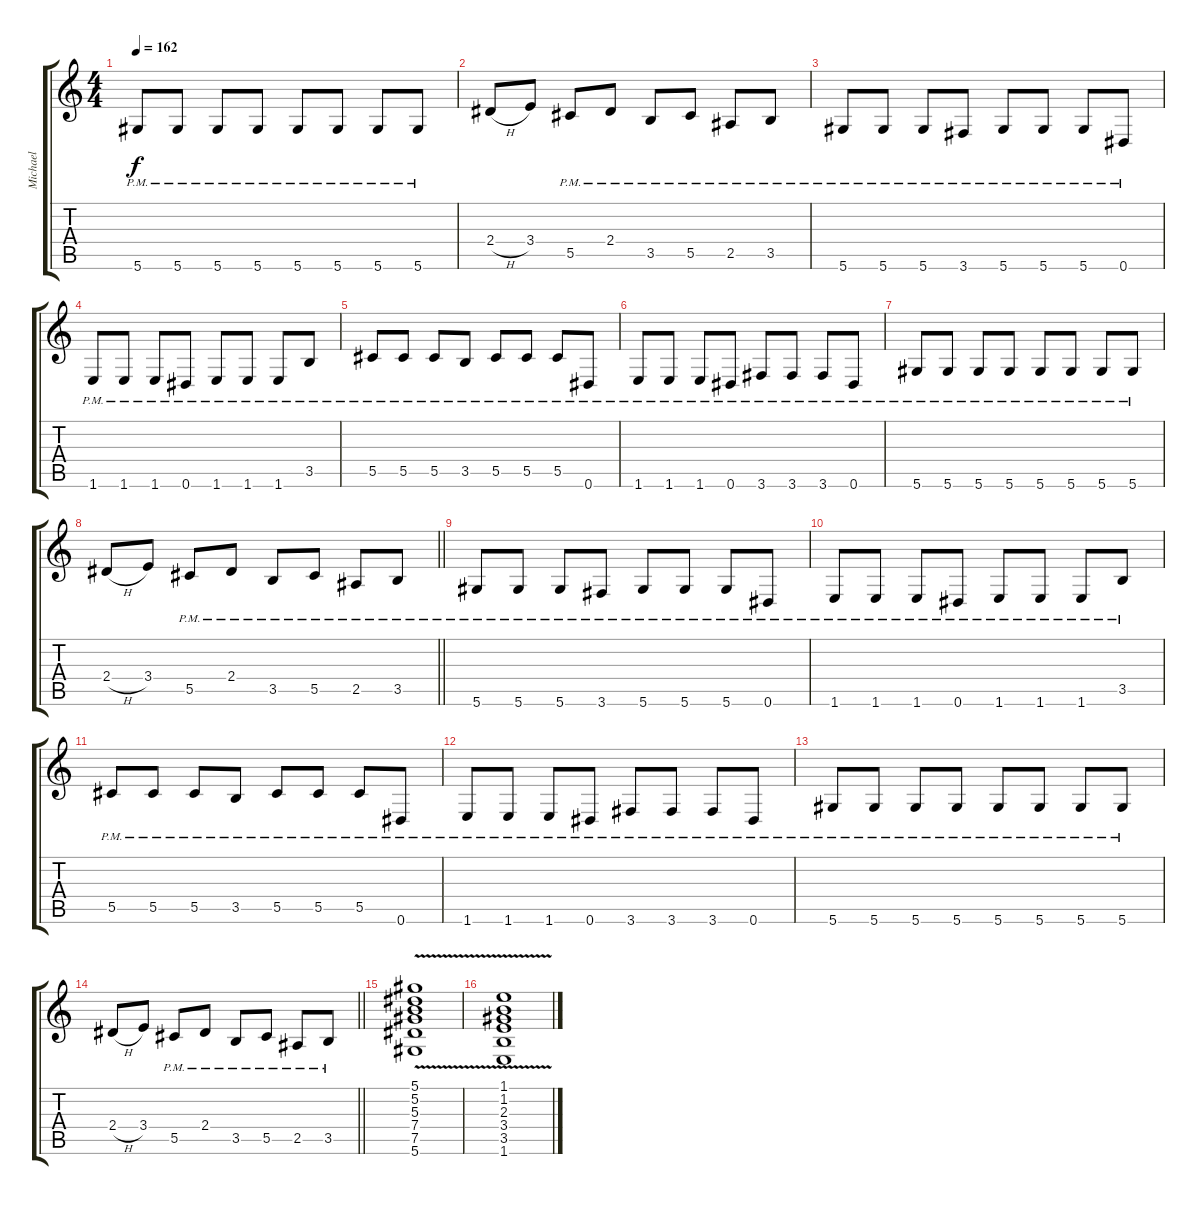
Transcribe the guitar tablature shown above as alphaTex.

\track ("Michael" "Michael") {instrument distortionguitar}
\staff {score tabs}
\tuning (Eb4 Bb3 Gb3 Db3 Ab2 Eb2) {hide}
\ts (4 4)
\tempo 162
\clef g2
\ks aminor
5.6{pm}.8{dy f} 5.6{pm}.8 5.6{pm}.8 5.6{pm}.8 5.6{pm}.8 5.6{pm}.8 5.6{pm}.8 5.6{pm}.8 |
2.4{h}.8 3.4.8 5.5{pm}.8 2.4{pm}.8 3.5{pm}.8 5.5{pm}.8 2.5{pm}.8 3.5{pm}.8 |
5.6{pm}.8 5.6{pm}.8 5.6{pm}.8 3.6{pm}.8 5.6{pm}.8 5.6{pm}.8 5.6{pm}.8 0.6{pm}.8 |
1.6{pm}.8 1.6{pm}.8 1.6{pm}.8 0.6{pm}.8 1.6{pm}.8 1.6{pm}.8 1.6{pm}.8 3.5{pm}.8 |
5.5{pm}.8 5.5{pm}.8 5.5{pm}.8 3.5{pm}.8 5.5{pm}.8 5.5{pm}.8 5.5{pm}.8 0.6{pm}.8 |
1.6{pm}.8 1.6{pm}.8 1.6{pm}.8 0.6{pm}.8 3.6{pm}.8 3.6{pm}.8 3.6{pm}.8 0.6{pm}.8 |
5.6{pm}.8 5.6{pm}.8 5.6{pm}.8 5.6{pm}.8 5.6{pm}.8 5.6{pm}.8 5.6{pm}.8 5.6{pm}.8 |
\barLineRight lightlight
2.4{h}.8 3.4.8 5.5{pm}.8 2.4{pm}.8 3.5{pm}.8 5.5{pm}.8 2.5{pm}.8 3.5{pm}.8 |
5.6{pm}.8 5.6{pm}.8 5.6{pm}.8 3.6{pm}.8 5.6{pm}.8 5.6{pm}.8 5.6{pm}.8 0.6{pm}.8 |
1.6{pm}.8 1.6{pm}.8 1.6{pm}.8 0.6{pm}.8 1.6{pm}.8 1.6{pm}.8 1.6{pm}.8 3.5{pm}.8 |
5.5{pm}.8 5.5{pm}.8 5.5{pm}.8 3.5{pm}.8 5.5{pm}.8 5.5{pm}.8 5.5{pm}.8 0.6{pm}.8 |
1.6{pm}.8 1.6{pm}.8 1.6{pm}.8 0.6{pm}.8 3.6{pm}.8 3.6{pm}.8 3.6{pm}.8 0.6{pm}.8 |
5.6{pm}.8 5.6{pm}.8 5.6{pm}.8 5.6{pm}.8 5.6{pm}.8 5.6{pm}.8 5.6{pm}.8 5.6{pm}.8 |
\barLineRight lightlight
2.4{h}.8 3.4.8 5.5{pm}.8 2.4{pm}.8 3.5{pm}.8 5.5{pm}.8 2.5{pm}.8 3.5{pm}.8 |
(5.1{v} 5.2{v} 5.3{v} 7.4{v} 7.5{v} 5.6{v}).1{instrument electricguitarclean} |
(1.1{v} 1.2{v} 2.3{v} 3.4{v} 3.5{v} 1.6{v}).1
